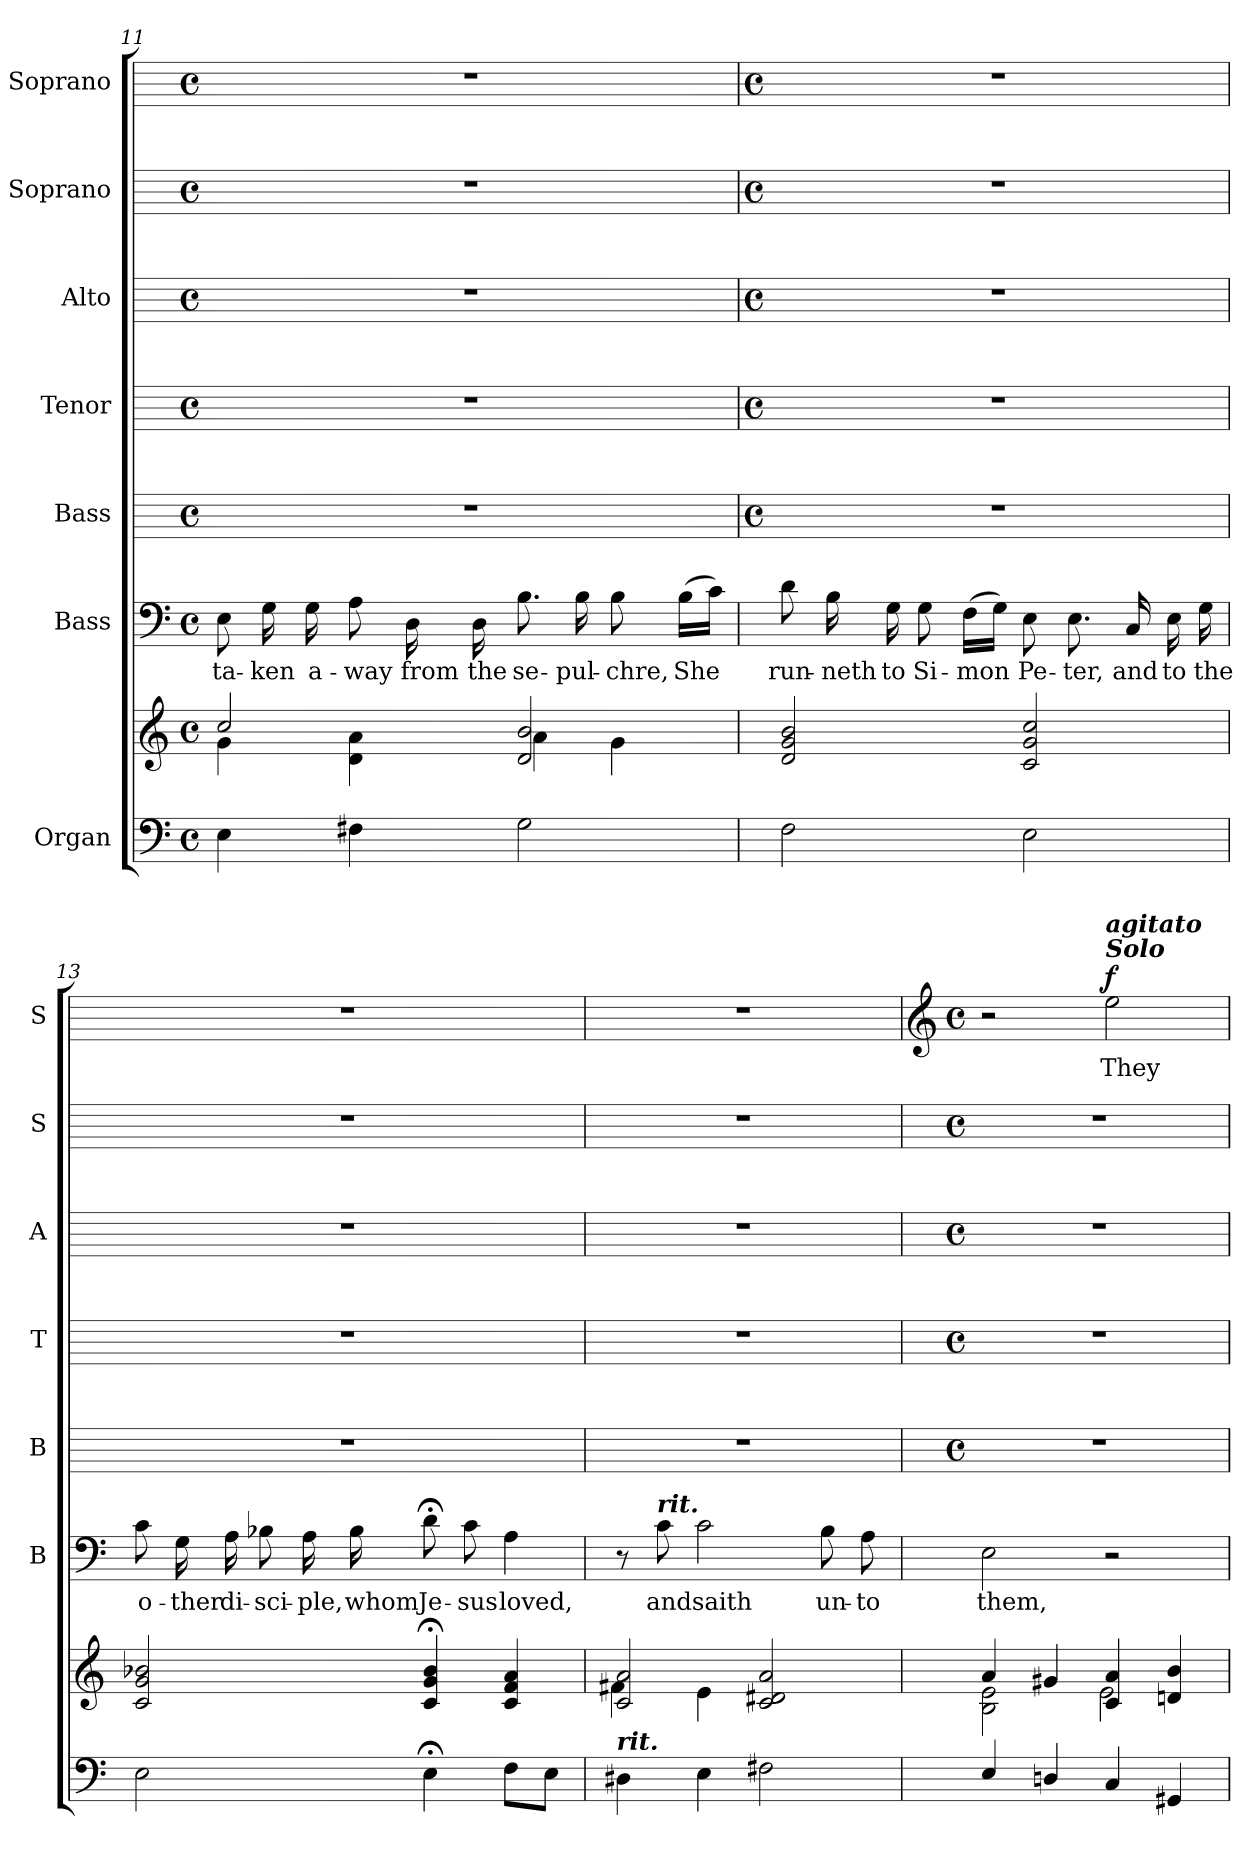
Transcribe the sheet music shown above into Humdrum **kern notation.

**kern	**kern	**kern	**text	**kern	**kern	**kern	**kern	**kern	**text	**dynam
*part7	*part7	*part6	*part6	*part5	*part4	*part3	*part2	*part1	*part1	*part1
*staff8	*staff7	*staff6	*staff6	*staff5	*staff4	*staff3	*staff2	*staff1	*staff1	*staff1
*I"Organ	*	*I"Bass	*	*I"Bass	*I"Tenor	*I"Alto	*I"Soprano	*I"Soprano	*	*
*	*	*I'B	*	*I'B	*I'T	*I'A	*I'S	*I'S	*	*
*clefF4	*clefG2	*clefF4	*	*	*	*	*	*	*	*
*k[]	*k[]	*k[]	*	*	*	*	*	*	*	*
*C:	*C:	*C:	*	*	*	*	*	*	*	*
*M4/4	*M4/4	*M4/4	*	*M4/4	*M4/4	*M4/4	*M4/4	*M4/4	*	*
*met(c)	*met(c)	*met(c)	*	*met(c)	*met(c)	*met(c)	*met(c)	*met(c)	*	*
=11	=11	=11	=11	=11	=11	=11	=11	=11	=11	=11
*	*^	*	*	*	*	*	*	*	*	*
!	!	!	!	!LO:LY:b	!	!	!	!	!	!	!
4E	2cc/	4g\	8E	ta-	1r	1r	1r	1r	1r	.	.
!	!	!	!	!LO:LY:b	!	!	!	!	!	!	!
.	.	.	16G	-ken	.	.	.	.	.	.	.
!	!	!	!	!LO:LY:b	!	!	!	!	!	!	!
.	.	.	16G	a-	.	.	.	.	.	.	.
!	!	!	!	!LO:LY:b	!	!	!	!	!	!	!
4F#X	.	4d\ 4a\	8A	-way	.	.	.	.	.	.	.
!	!	!	!	!LO:LY:b	!	!	!	!	!	!	!
.	.	.	16D	from	.	.	.	.	.	.	.
!	!	!	!	!LO:LY:b	!	!	!	!	!	!	!
.	.	.	16D	the	.	.	.	.	.	.	.
!	!	!	!	!LO:LY:b	!	!	!	!	!	!	!
2G	2d 2b	4a\	8.B	se-	.	.	.	.	.	.	.
!	!	!	!	!LO:LY:b	!	!	!	!	!	!	!
.	.	.	16B	-pul-	.	.	.	.	.	.	.
!	!	!	!	!LO:LY:b	!	!	!	!	!	!	!
.	.	4g\	8B	-chre,	.	.	.	.	.	.	.
!	!	!	!	!LO:LY:b	!	!	!	!	!	!	!
.	.	.	(>16BLL	She	.	.	.	.	.	.	.
.	.	.	16cJJ)	.	.	.	.	.	.	.	.
!!LO:LB:g=z
=12	=12	=12	=12	=12	=12	=12	=12	=12	=12	=12	=12
*	*	*	*	*	*M4/4	*M4/4	*M4/4	*M4/4	*M4/4	*	*
*	*	*	*	*	*met(c)	*met(c)	*met(c)	*met(c)	*met(c)	*	*
!	!	!	!	!LO:LY:b	!	!	!	!	!	!	!
2F	2d 2g 2b	2ryy	8d	run-	1r	1r	1r	1r	1r	.	.
!	!	!	!	!LO:LY:b	!	!	!	!	!	!	!
.	.	.	16B	-neth	.	.	.	.	.	.	.
!	!	!	!	!LO:LY:b	!	!	!	!	!	!	!
.	.	.	16G	to	.	.	.	.	.	.	.
!	!	!	!	!LO:LY:b	!	!	!	!	!	!	!
.	.	.	8G	Si-	.	.	.	.	.	.	.
!	!	!	!	!LO:LY:b	!	!	!	!	!	!	!
.	.	.	(>16FLL	-mon	.	.	.	.	.	.	.
.	.	.	16GJJ)	.	.	.	.	.	.	.	.
!	!	!	!	!LO:LY:b	!	!	!	!	!	!	!
2E	2c 2g 2cc	8ryy	8E	Pe-	.	.	.	.	.	.	.
!	!	!	!	!LO:LY:b	!	!	!	!	!	!	!
.	.	4ryy	8.E	-ter,	.	.	.	.	.	.	.
!	!	!	!	!LO:LY:b	!	!	!	!	!	!	!
.	.	.	16C	and	.	.	.	.	.	.	.
!	!	!	!	!LO:LY:b	!	!	!	!	!	!	!
.	.	16ryy	16E	to	.	.	.	.	.	.	.
!	!	!	!	!LO:LY:b	!	!	!	!	!	!	!
.	.	16ryy	16G	the	.	.	.	.	.	.	.
=13	=13	=13	=13	=13	=13	=13	=13	=13	=13	=13	=13
!	!	!	!	!LO:LY:b	!	!	!	!	!	!	!
2E	2c 2g 2b-X	1ryy	8c	o-	1r	1r	1r	1r	1r	.	.
!	!	!	!	!LO:LY:b	!	!	!	!	!	!	!
.	.	.	16G	-ther	.	.	.	.	.	.	.
!	!	!	!	!LO:LY:b	!	!	!	!	!	!	!
.	.	.	16A	di-	.	.	.	.	.	.	.
!	!	!	!	!LO:LY:b	!	!	!	!	!	!	!
.	.	.	8B-X	-sci-	.	.	.	.	.	.	.
!	!	!	!	!LO:LY:b	!	!	!	!	!	!	!
.	.	.	16A	-ple,	.	.	.	.	.	.	.
!	!	!	!	!LO:LY:b	!	!	!	!	!	!	!
.	.	.	16B-	whom	.	.	.	.	.	.	.
!	!	!	!	!LO:LY:b	!	!	!	!	!	!	!
4E;	4c;< 4g;< 4b-;<	.	8d;<	Je-	.	.	.	.	.	.	.
!	!	!	!	!LO:LY:b	!	!	!	!	!	!	!
.	.	.	8c	-sus	.	.	.	.	.	.	.
!	!	!	!	!LO:LY:b	!	!	!	!	!	!	!
8FL	4c 4f 4a	.	4A	loved,	.	.	.	.	.	.	.
8EJ	.	.	.	.	.	.	.	.	.	.	.
=14	=14	=14	=14	=14	=14	=14	=14	=14	=14	=14	=14
!LO:TX:a:Bi:t=rit.	!	!	!	!	!	!	!	!	!	!	!
4D#X	2c 2a	4f#X\	8r	.	1r	1r	1r	1r	1r	.	.
!	!	!	!LO:TX:a:Bi:t=rit.	!	!	!	!	!	!	!	!
!	!	!	!	!LO:LY:b	!	!	!	!	!	!	!
.	.	.	8c	and	.	.	.	.	.	.	.
!	!	!	!	!LO:LY:b	!	!	!	!	!	!	!
4E	.	4e\	2c	saith	.	.	.	.	.	.	.
2F#X	2c 2d#X 2a	2ryy	.	.	.	.	.	.	.	.	.
!	!	!	!	!LO:LY:b	!	!	!	!	!	!	!
.	.	.	8B	un-	.	.	.	.	.	.	.
!	!	!	!	!LO:LY:b	!	!	!	!	!	!	!
.	.	.	8A	-to	.	.	.	.	.	.	.
!!LO:LB:g=z
=15	=15	=15	=15	=15	=15	=15	=15	=15	=15	=15	=15
*	*	*	*	*	*	*	*	*	*clefG2	*	*
*	*	*	*	*	*	*	*	*	*k[]	*	*
*	*	*	*	*	*	*	*	*	*C:	*	*
*	*	*	*	*	*M4/4	*M4/4	*M4/4	*M4/4	*M4/4	*	*
*	*	*	*	*	*met(c)	*met(c)	*met(c)	*met(c)	*met(c)	*	*
*	*MM108	*	*	*	*	*	*	*	*	*	*
*^	*	*	*	*	*	*	*	*	*	*	*
!	!	!	!	!	!LO:LY:b	!	!	!	!	!	!	!
4E/	1ryy	4a	2B\ 2e\	2E	them,	1r	1r	1r	1r	2r	.	.
4Dn/	.	4g#X	.	.	.	.	.	.	.	.	.	.
!	!	!	!	!	!	!	!	!	!	!LO:TX:a:Bi:t=Solo	!	!
!	!	!	!	!	!	!	!	!	!	!LO:TX:a:Bi:t=agitato	!	!
!	!	!	!	!	!	!	!	!	!	!	!LO:LY:b	!LO:DY:b
4C/	.	4c 4a	2e\	2r	.	.	.	.	.	2ee	They	f
4GG#X/	.	4dn 4b	.	.	.	.	.	.	.	.	.	.
*v	*v	*	*	*	*	*	*	*	*	*	*	*
*	*v	*v	*	*	*	*	*	*	*	*	*
=	=	=	=	=	=	=	=	=	=	=
*-	*-	*-	*-	*-	*-	*-	*-	*-	*-	*-
